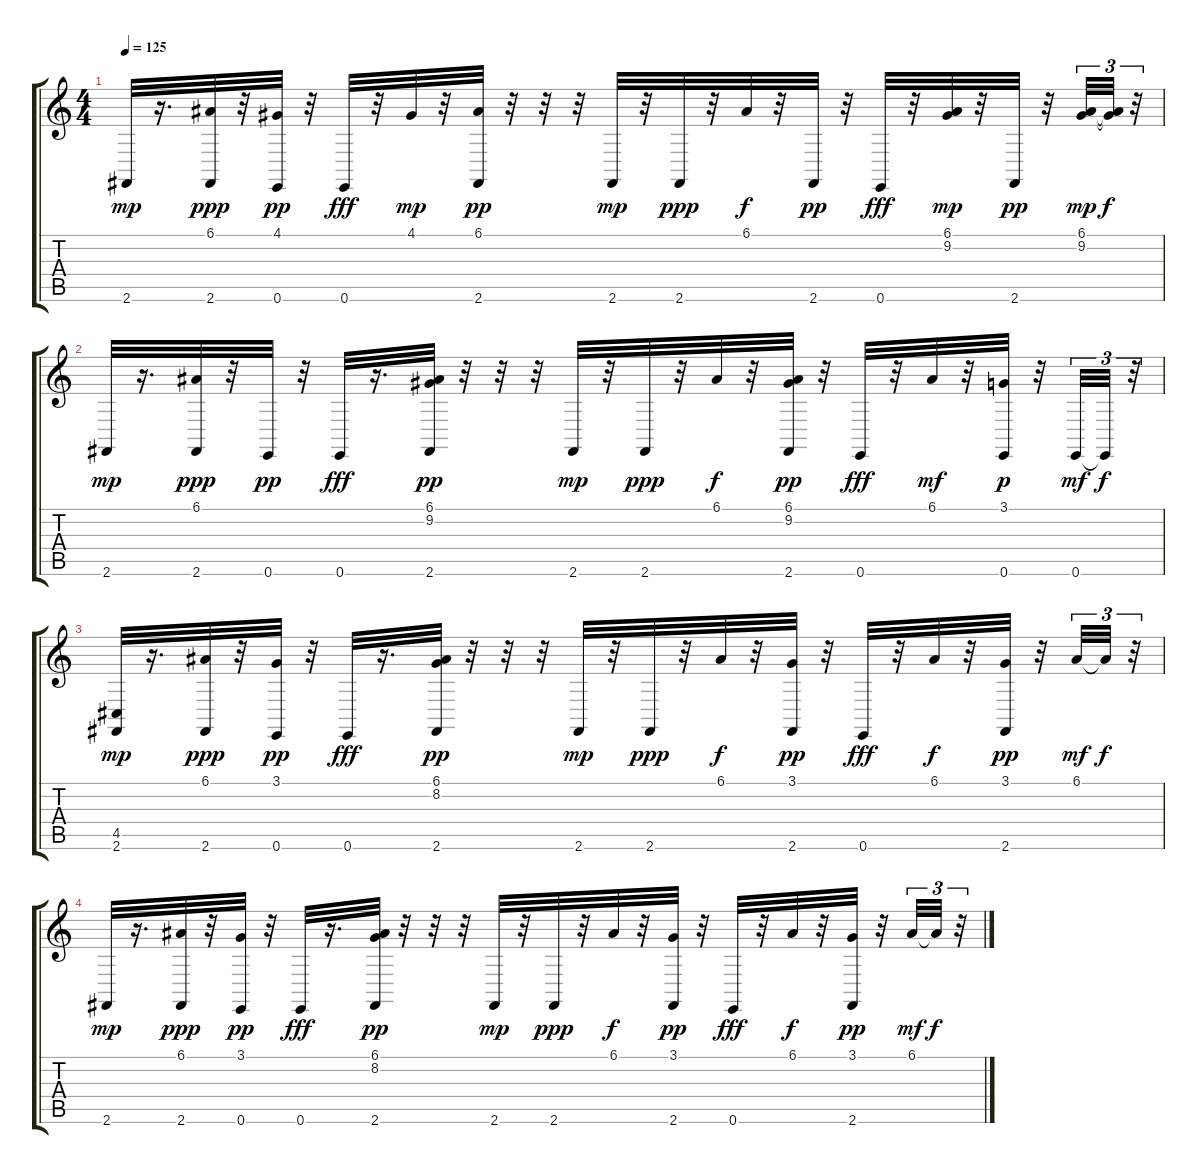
\track "" {instrument acousticgrandpiano}
\staff {score tabs}
\tuning (E4 B3 G3 D3 A2 E2) {hide}
\ts (4 4)
\tempo 125
\clef g2
\ks c
2.6.32{dy mp} r.16{d} (6.1 2.6).32{dy ppp} r.32 (4.1 0.6).32{dy pp} r.32 0.6.32{dy fff} r.32 4.1.32{dy mp} r.32 (6.1 2.6).32{dy pp} r.32 r.32 r.32 2.6.32{dy mp} r.32 2.6.32{dy ppp} r.32 6.1.32{dy f} r.32 2.6.32{dy pp} r.32 0.6.32{dy fff} r.32 (6.1 9.2).32{dy mp} r.32 2.6.32{dy pp} r.32 (6.1 9.2).32{tu (3 2) dy mp} (6.1{t} 9.2{t}).32{tu (3 2) dy f} r.32{tu (3 2)} |
2.6.32{dy mp} r.16{d} (6.1 2.6).32{dy ppp} r.32 0.6.32{dy pp} r.32 0.6.32{dy fff} r.16{d} (6.1 9.2 2.6).32{dy pp} r.32 r.32 r.32 2.6.32{dy mp} r.32 2.6.32{dy ppp} r.32 6.1.32{dy f} r.32 (6.1 9.2 2.6).32{dy pp} r.32 0.6.32{dy fff} r.32 6.1.32{dy mf} r.32 (3.1 0.6).32{dy p} r.32 0.6.32{tu (3 2) dy mf} 0.6{t}.32{tu (3 2) dy f} r.32{tu (3 2)} |
(4.5 2.6).32{dy mp} r.16{d} (6.1 2.6).32{dy ppp} r.32 (3.1 0.6).32{dy pp} r.32 0.6.32{dy fff} r.16{d} (6.1 8.2 2.6).32{dy pp} r.32 r.32 r.32 2.6.32{dy mp} r.32 2.6.32{dy ppp} r.32 6.1.32{dy f} r.32 (3.1 2.6).32{dy pp} r.32 0.6.32{dy fff} r.32 6.1.32{dy f} r.32 (3.1 2.6).32{dy pp} r.32 6.1.32{tu (3 2) dy mf} 6.1{t}.32{tu (3 2) dy f} r.32{tu (3 2)} |
2.6.32{dy mp} r.16{d} (6.1 2.6).32{dy ppp} r.32 (3.1 0.6).32{dy pp} r.32 0.6.32{dy fff} r.16{d} (6.1 8.2 2.6).32{dy pp} r.32 r.32 r.32 2.6.32{dy mp} r.32 2.6.32{dy ppp} r.32 6.1.32{dy f} r.32 (3.1 2.6).32{dy pp} r.32 0.6.32{dy fff} r.32 6.1.32{dy f} r.32 (3.1 2.6).32{dy pp} r.32 6.1.32{tu (3 2) dy mf} 6.1{t}.32{tu (3 2) dy f} r.32{tu (3 2)}
